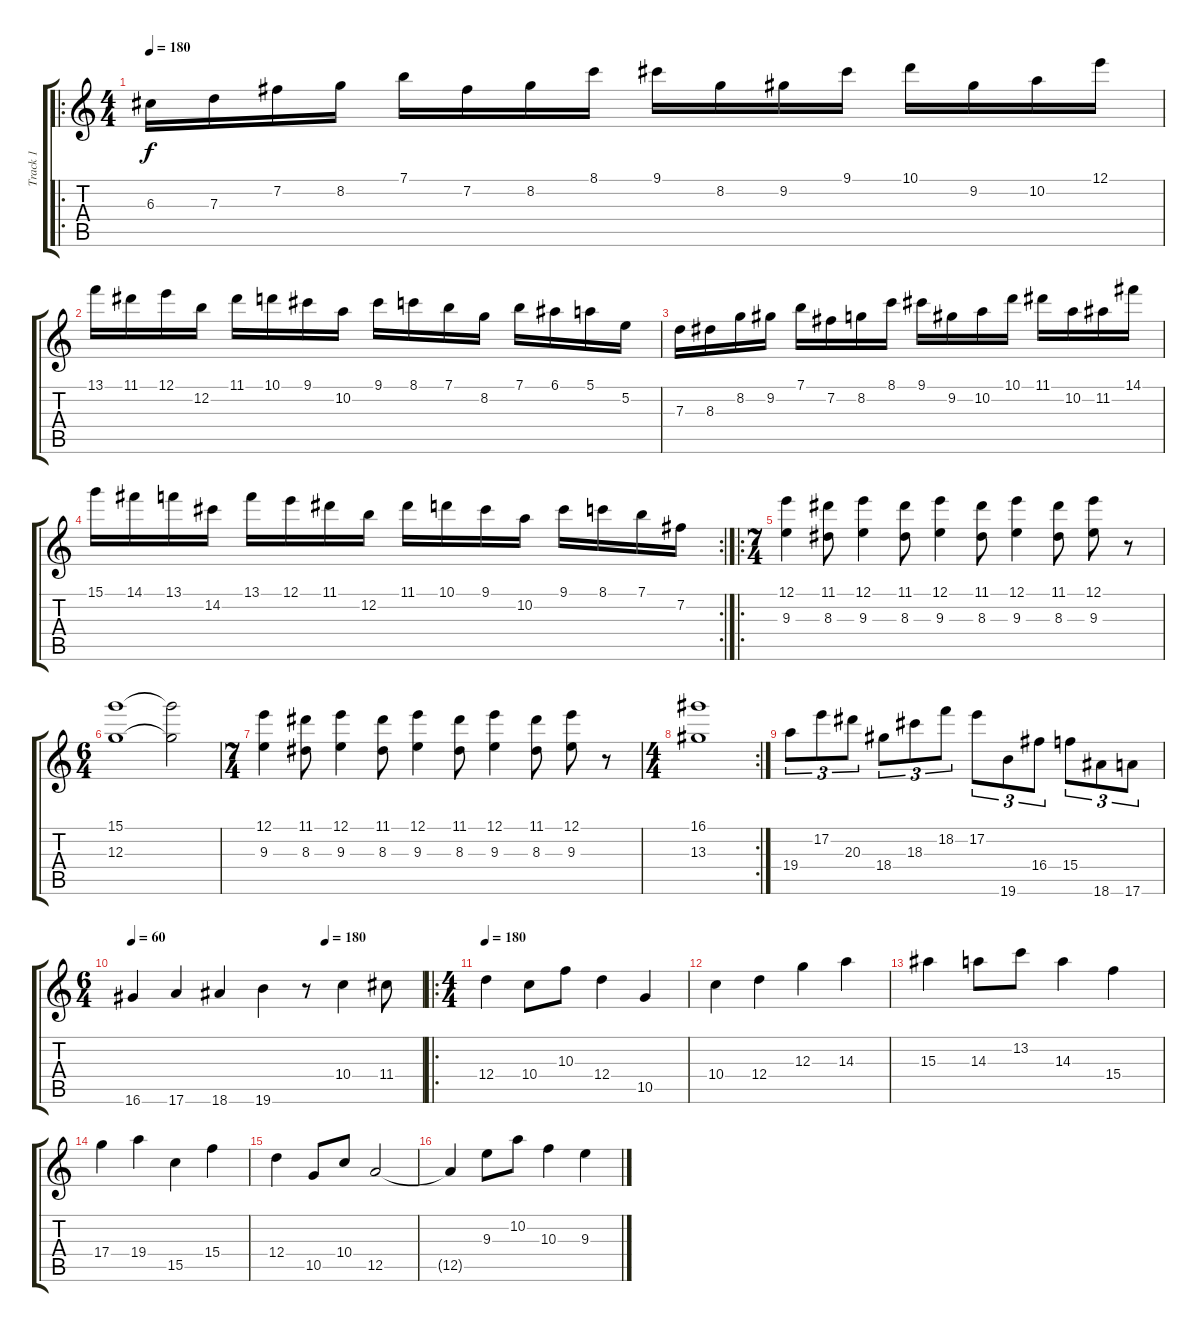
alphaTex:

\track ("Track 1" "Track 1") {instrument distortionguitar}
\staff {score tabs}
\tuning (E4 B3 G3 D3 A2 E2) {hide}
\ro
\ts (4 4)
\tempo 180
\clef g2
\ks c
6.3.16{dy f} 7.3.16 7.2.16 8.2.16 7.1.16 7.2.16 8.2.16 8.1.16 9.1.16 8.2.16 9.2.16 9.1.16 10.1.16 9.2.16 10.2.16 12.1.16 |
13.1.16 11.1.16 12.1.16 12.2.16 11.1.16 10.1.16 9.1.16 10.2.16 9.1.16 8.1.16 7.1.16 8.2.16 7.1.16 6.1.16 5.1.16 5.2.16 |
7.3.16 8.3.16 8.2.16 9.2.16 7.1.16 7.2.16 8.2.16 8.1.16 9.1.16 9.2.16 10.2.16 10.1.16 11.1.16 10.2.16 11.2.16 14.1.16 |
\rc 2
15.1.16 14.1.16 13.1.16 14.2.16 13.1.16 12.1.16 11.1.16 12.2.16 11.1.16 10.1.16 9.1.16 10.2.16 9.1.16 8.1.16 7.1.16 7.2.16 |
\ro
\ts (7 4)
(12.1 9.3).4 (11.1 8.3).8 (12.1 9.3).4 (11.1 8.3).8 (12.1 9.3).4 (11.1 8.3).8 (12.1 9.3).4 (11.1 8.3).8 (12.1 9.3).8 r.8 |
\ts (6 4)
(15.1 12.3).1 (15.1{t} 12.3{t}).2 |
\ts (7 4)
(12.1 9.3).4 (11.1 8.3).8 (12.1 9.3).4 (11.1 8.3).8 (12.1 9.3).4 (11.1 8.3).8 (12.1 9.3).4 (11.1 8.3).8 (12.1 9.3).8 r.8 |
\rc 2
\ts (4 4)
(16.1 13.3).1 |
19.4.8{tu (3 2)} 17.2.8{tu (3 2)} 20.3.8{tu (3 2)} 18.4.8{tu (3 2)} 18.3.8{tu (3 2)} 18.2.8{tu (3 2)} 17.2.8{tu (3 2)} 19.6.8{tu (3 2)} 16.4.8{tu (3 2)} 15.4.8{tu (3 2)} 18.6.8{tu (3 2)} 17.6.8{tu (3 2)} |
\ts (6 4)
\tempo 60
\tempo (180 0.6666666666666666)
16.6.4 17.6.4 18.6.4 19.6.4 r.8 10.4.4 11.4.8 |
\ro
\ts (4 4)
\tempo 180
12.4.4 10.4.8 10.3.8 12.4.4 10.5.4 |
10.4.4 12.4.4 12.3.4 14.3.4 |
15.3.4 14.3.8 13.2.8 14.3.4 15.4.4 |
17.4.4 19.4.4 15.5.4 15.4.4 |
12.4.4 10.5.8 10.4.8 12.5.2 |
12.5{t}.4 9.3.8 10.2.8 10.3.4 9.3.4
